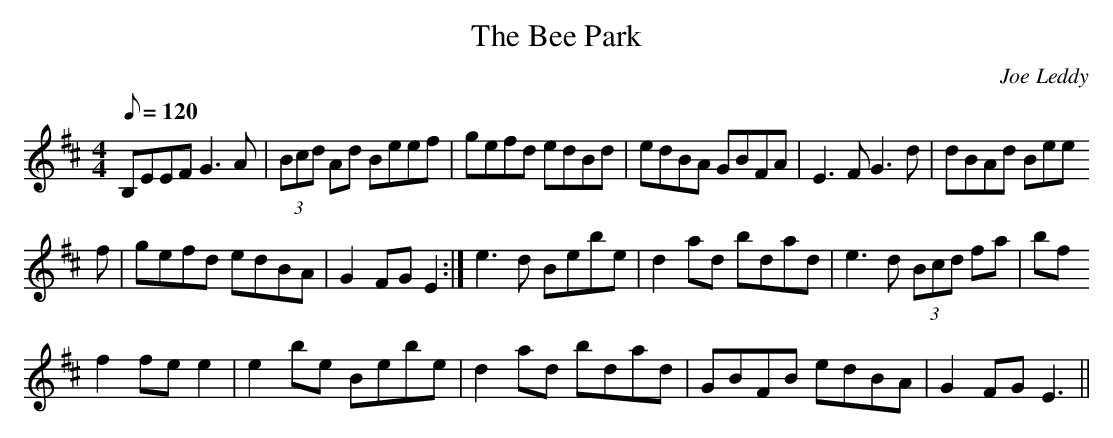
X:1
T:The Bee Park
M:4/4
L:1/8
Q:120
C:Joe Leddy
K:D
B,EEF G3 A | (3Bcd Ad Beef | gefd edBd | edBA GBFA| E3 F G3 d | dBAd Bee
f | gefd edBA | G2 FG E2 :| e3 d Bebe | d2 ad bdad | e3 d (3Bcd fa | bf
f2 fe e2 | e2 be Bebe | d2 ad bdad | GBFB edBA | G2 FG E3 ||
